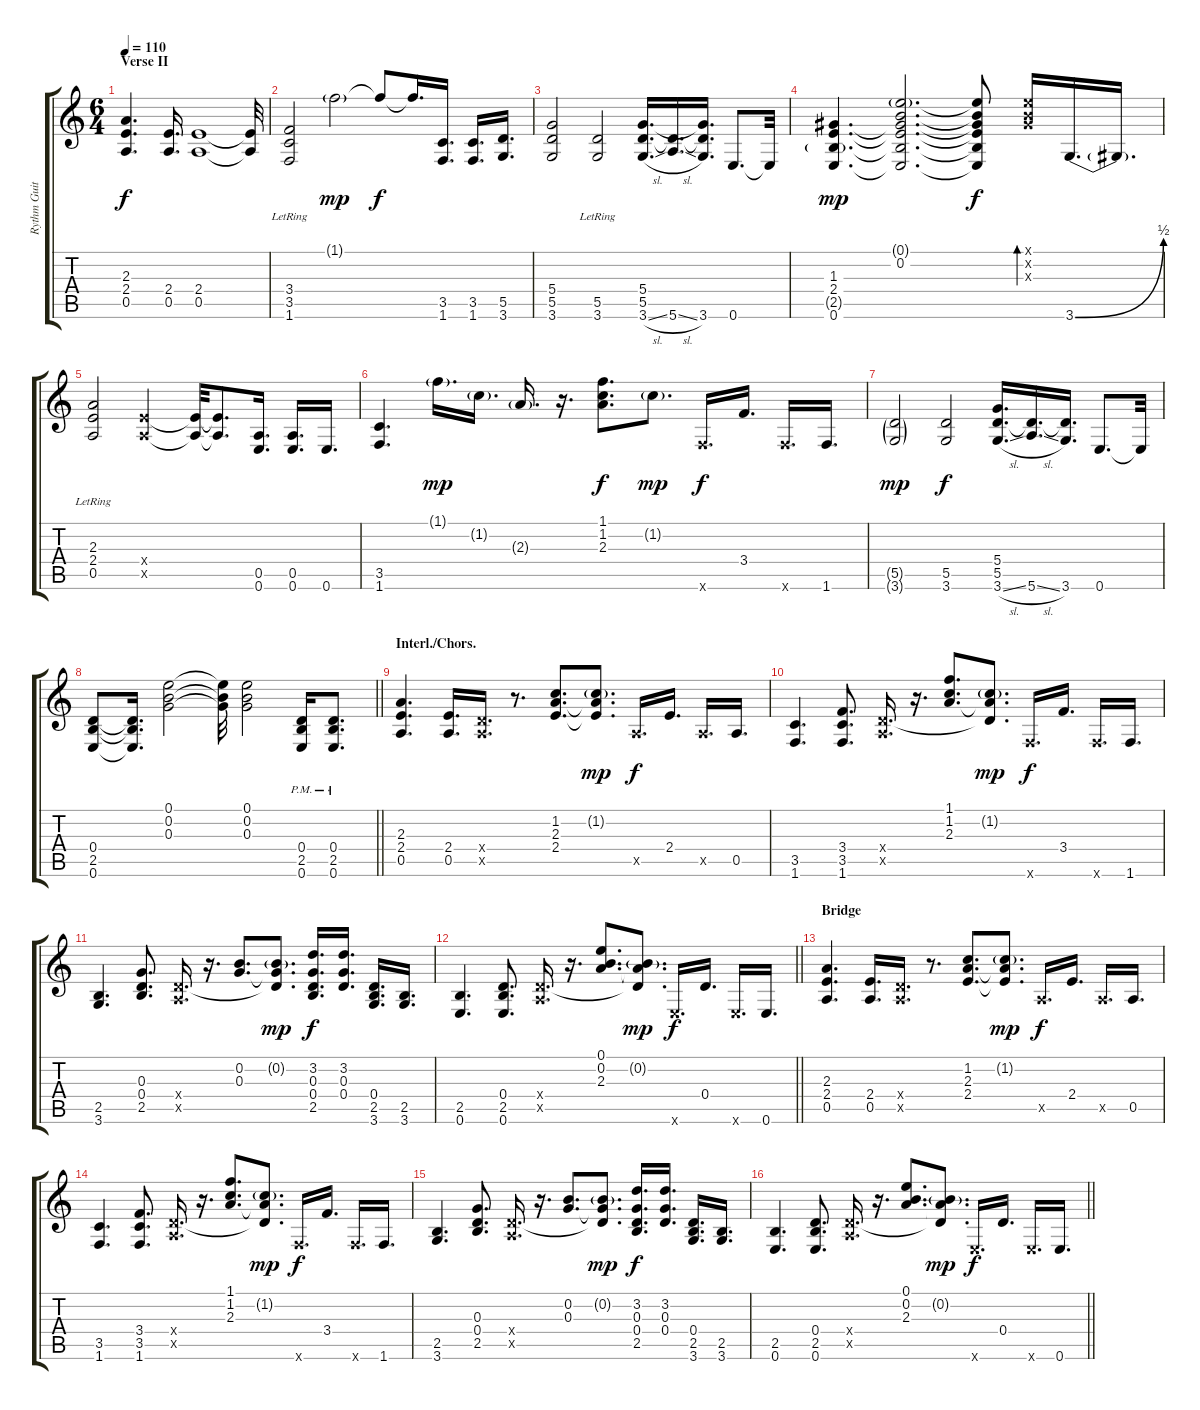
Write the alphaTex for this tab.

\track ("Rythm Guitar" "Rythm Guit") {instrument acousticguitarsteel}
\staff {score tabs}
\tuning (E4 B3 G3 D3 A2 E2) {hide}
\ts (6 4)
\section ("" "Verse II")
\tempo 110
\clef g2
\ks c
(2.3 2.4 0.5).4{d dy f volume 13} (2.4 0.5).16{d} (2.4 0.5).1 (2.4{t} 0.5{t}).32 |
(3.4{lr} 3.5{lr} 1.6{lr}).2 1.1{g}.2{dy mp} 1.1{t}.8{dy f} 1.1{t}.16{d} (3.5 1.6).16{d} (3.5 1.6).16{d} (5.5 3.6).16{d} |
(5.4 5.5 3.6).2 (5.5{lr} 3.6{lr}).2 (5.4 5.5 3.6{sl}).16{d} (5.5{t} 5.6{sl}).16{d} (5.4{t} 5.5{t} 3.6).16{d} 0.6.8{d} 0.6{t}.32 |
(1.3 2.4 2.5{g} 0.6).4{d dy mp} (0.1{g} 0.2 1.3{t} 2.4{t} 2.5{t} 0.6{t}).2{d} (0.1{t} 0.2{t} 1.3{t} 2.4{t} 2.5{t} 0.6{t}).8{dy f} (0.1{x} 0.2{x} 1.3{x}).16{bd 480} 3.6{be (bend 0 0 60 2)}.16{d} 3.6{t}.16{d} |
(2.3 2.4{lr} 0.5).2 (2.4{x} 0.5{x}).2 (2.4{t} 0.5{t}).32 (2.4{t} 0.5{t}).8{d} (0.5 0.6).16{d} (0.5 0.6).16{d} 0.6.16{d} |
(3.5 1.6).4{d} 1.1{g}.16{d dy mp} 1.2{g}.16{d} 2.3{g}.16{d} r.16{d} (1.1 1.2 2.3).8{d dy f} 1.2{g}.8{d dy mp} 1.6{x}.16{d dy f} 3.4.16{d} 1.6{x}.16{d} 1.6.16{d} |
(5.5{g} 3.6{g}).2{dy mp} (5.5 3.6).2{dy f} (5.4 5.5 3.6{sl}).16{d} (5.5{t} 5.6{sl}).16{d} (5.5{t} 3.6).16{d} 0.6.8{d} 0.6{t}.32 |
\barLineRight lightlight
(0.4 2.5 0.6).8 (0.4{t} 2.5{t} 0.6{t}).16{d} (0.1 0.2 0.3).2 (0.1{t} 0.2{t} 0.3{t}).32 (0.1 0.2 0.3).2 (0.4{pm} 2.5{pm} 0.6{pm}).16 (0.4{pm} 2.5{pm} 0.6{pm}).8{d} |
\section ("" "Interl./Chors.")
(2.3 2.4 0.5).4{d volume 8} (2.4 0.5).16{d} (0.4{x} 0.5{x}).16{d} r.8{d} (1.2 2.3 2.4).8{d} (1.2{g} 2.3{t} 2.4{t}).8{d dy mp} 0.5{x}.16{d dy f} 2.4.16{d} 0.5{x}.16{d} 0.5.16{d} |
(3.5 1.6).4{d} (3.4 3.5 1.6).8{d} (0.4{x} 0.5{x}).16{d} r.16{d} (1.1 1.2 2.3).8{d} (1.2{g} 2.3{t} 0.4{t}).8{d dy mp} 1.6{x}.16{d dy f} 3.4.16{d} 1.6{x}.16{d} 1.6.16{d} |
(2.5 3.6).4{d} (0.3 0.4 2.5).8{d} (0.4{x} 0.5{x}).16{d} r.16{d} (0.2 0.3).8{d} (0.2{g} 0.3{t} 0.4{t}).8{d dy mp} (3.2 0.3 0.4 2.5).16{d dy f} (3.2 0.3 0.4).16{d} (0.4 2.5 3.6).16{d} (2.5 3.6).16{d} |
\barLineRight lightlight
(2.5 0.6).4{d} (0.4 2.5 0.6).8{d} (0.4{x} 0.5{x}).16{d} r.16{d} (0.1 0.2 2.3).8{d} (0.2{g} 2.3{t} 0.4{t}).8{d dy mp} 0.6{x}.16{d dy f} 0.4.16{d} 0.6{x}.16{d} 0.6.16{d} |
\section ("" "Bridge")
(2.3 2.4 0.5).4{d} (2.4 0.5).16{d} (0.4{x} 0.5{x}).16{d} r.8{d} (1.2 2.3 2.4).8{d} (1.2{g} 2.3{t} 2.4{t}).8{d dy mp} 0.5{x}.16{d dy f} 2.4.16{d} 0.5{x}.16{d} 0.5.16{d} |
(3.5 1.6).4{d} (3.4 3.5 1.6).8{d} (0.4{x} 0.5{x}).16{d} r.16{d} (1.1 1.2 2.3).8{d} (1.2{g} 2.3{t} 0.4{t}).8{d dy mp} 1.6{x}.16{d dy f} 3.4.16{d} 1.6{x}.16{d} 1.6.16{d} |
(2.5 3.6).4{d} (0.3 0.4 2.5).8{d} (0.4{x} 0.5{x}).16{d} r.16{d} (0.2 0.3).8{d} (0.2{g} 0.3{t} 0.4{t}).8{d dy mp} (3.2 0.3 0.4 2.5).16{d dy f} (3.2 0.3 0.4).16{d} (0.4 2.5 3.6).16{d} (2.5 3.6).16{d} |
\barLineRight lightlight
(2.5 0.6).4{d volume 4} (0.4 2.5 0.6).8{d} (0.4{x} 0.5{x}).16{d} r.16{d} (0.1 0.2 2.3).8{d} (0.2{g} 2.3{t} 0.4{t}).8{d dy mp} 0.6{x}.16{d dy f} 0.4.16{d} 0.6{x}.16{d} 0.6.16{d}
